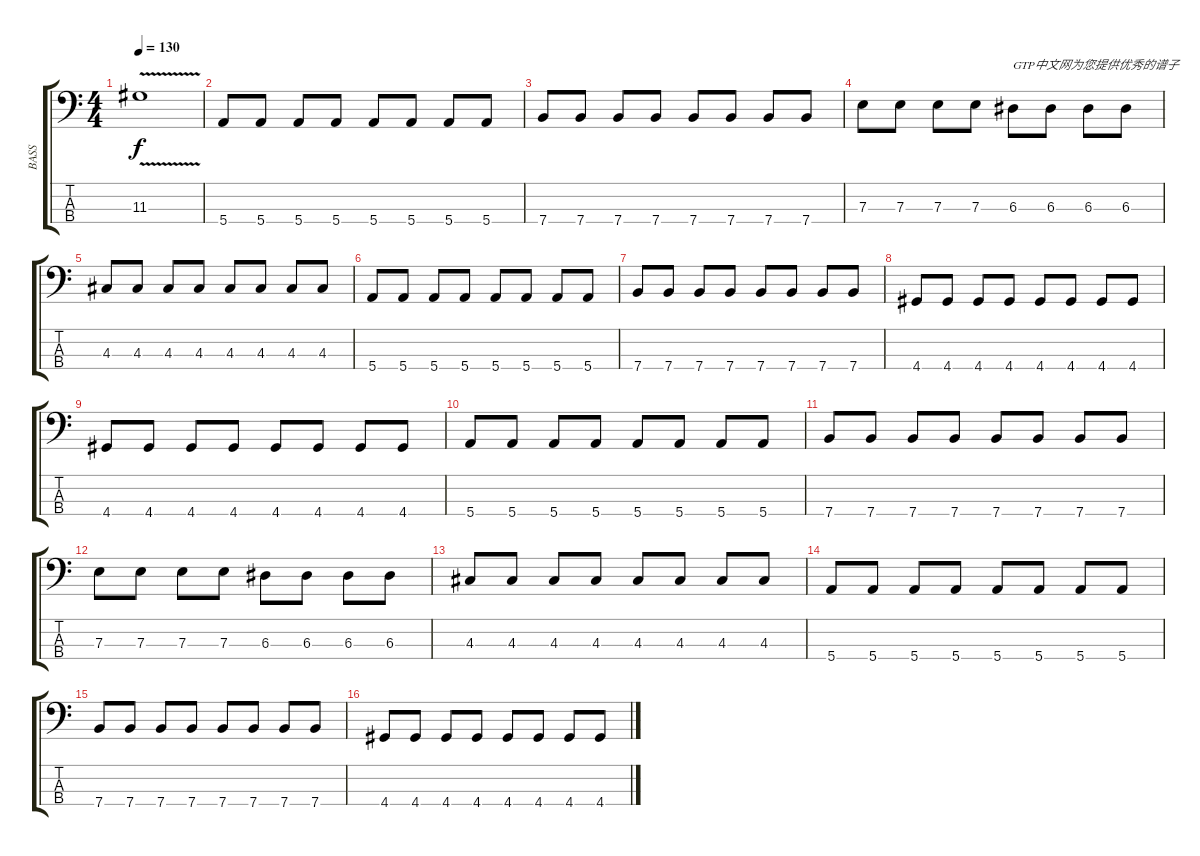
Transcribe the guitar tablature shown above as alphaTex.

\track ("BASS" "BASS") {instrument electricbassfinger}
\staff {score tabs}
\tuning (G2 D2 A1 E1) {hide}
\ts (4 4)
\tempo 130
\clef f4
\ks c
11.3{v}.1{dy f} |
5.4.8 5.4.8 5.4.8 5.4.8 5.4.8 5.4.8 5.4.8 5.4.8 |
7.4.8 7.4.8 7.4.8 7.4.8 7.4.8 7.4.8 7.4.8 7.4.8 |
7.3.8 7.3.8 7.3.8 7.3.8 6.3.8{txt "GTP中文网为您提供优秀的谱子"} 6.3.8 6.3.8 6.3.8 |
4.3.8 4.3.8 4.3.8 4.3.8 4.3.8 4.3.8 4.3.8 4.3.8 |
5.4.8 5.4.8 5.4.8 5.4.8 5.4.8 5.4.8 5.4.8 5.4.8 |
7.4.8 7.4.8 7.4.8 7.4.8 7.4.8 7.4.8 7.4.8 7.4.8 |
4.4.8 4.4.8 4.4.8 4.4.8 4.4.8 4.4.8 4.4.8 4.4.8 |
4.4.8 4.4.8 4.4.8 4.4.8 4.4.8 4.4.8 4.4.8 4.4.8 |
5.4.8 5.4.8 5.4.8 5.4.8 5.4.8 5.4.8 5.4.8 5.4.8 |
7.4.8 7.4.8 7.4.8 7.4.8 7.4.8 7.4.8 7.4.8 7.4.8 |
7.3.8 7.3.8 7.3.8 7.3.8 6.3.8 6.3.8 6.3.8 6.3.8 |
4.3.8 4.3.8 4.3.8 4.3.8 4.3.8 4.3.8 4.3.8 4.3.8 |
5.4.8 5.4.8 5.4.8 5.4.8 5.4.8 5.4.8 5.4.8 5.4.8 |
7.4.8 7.4.8 7.4.8 7.4.8 7.4.8 7.4.8 7.4.8 7.4.8 |
4.4.8 4.4.8 4.4.8 4.4.8 4.4.8 4.4.8 4.4.8 4.4.8
